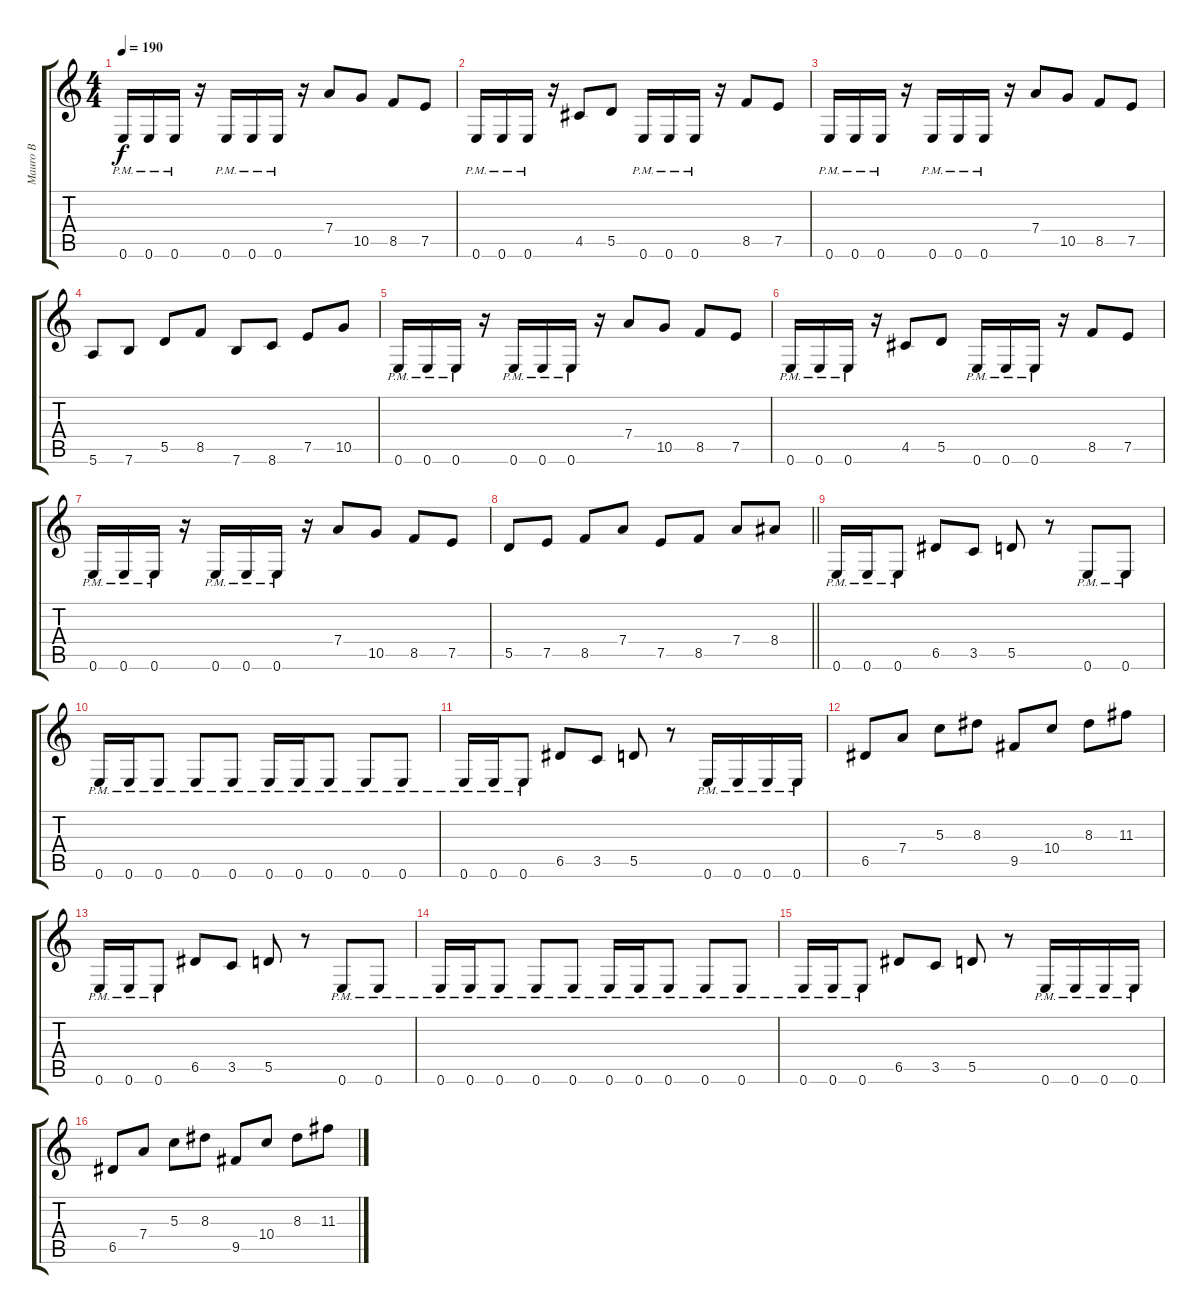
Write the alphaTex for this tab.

\track ("Mauro B" "Mauro B") {instrument overdrivenguitar}
\staff {score tabs}
\tuning (E4 B3 G3 D3 A2 E2) {hide}
\ts (4 4)
\tempo 190
\clef g2
\ks c
0.6{pm}.16{dy f} 0.6{pm}.16 0.6{pm}.16 r.16 0.6{pm}.16 0.6{pm}.16 0.6{pm}.16 r.16 7.4.8 10.5.8 8.5.8 7.5.8 |
0.6{pm}.16 0.6{pm}.16 0.6{pm}.16 r.16 4.5.8 5.5.8 0.6{pm}.16 0.6{pm}.16 0.6{pm}.16 r.16 8.5.8 7.5.8 |
0.6{pm}.16 0.6{pm}.16 0.6{pm}.16 r.16 0.6{pm}.16 0.6{pm}.16 0.6{pm}.16 r.16 7.4.8 10.5.8 8.5.8 7.5.8 |
5.6.8 7.6.8 5.5.8 8.5.8 7.6.8 8.6.8 7.5.8 10.5.8 |
0.6{pm}.16 0.6{pm}.16 0.6{pm}.16 r.16 0.6{pm}.16 0.6{pm}.16 0.6{pm}.16 r.16 7.4.8 10.5.8 8.5.8 7.5.8 |
0.6{pm}.16 0.6{pm}.16 0.6{pm}.16 r.16 4.5.8 5.5.8 0.6{pm}.16 0.6{pm}.16 0.6{pm}.16 r.16 8.5.8 7.5.8 |
0.6{pm}.16 0.6{pm}.16 0.6{pm}.16 r.16 0.6{pm}.16 0.6{pm}.16 0.6{pm}.16 r.16 7.4.8 10.5.8 8.5.8 7.5.8 |
\barLineRight lightlight
5.5.8 7.5.8 8.5.8 7.4.8 7.5.8 8.5.8 7.4.8 8.4.8 |
0.6{pm}.16 0.6{pm}.16 0.6{pm}.8 6.5.8 3.5.8 5.5.8 r.8 0.6{pm}.8 0.6{pm}.8 |
0.6{pm}.16 0.6{pm}.16 0.6{pm}.8 0.6{pm}.8 0.6{pm}.8 0.6{pm}.16 0.6{pm}.16 0.6{pm}.8 0.6{pm}.8 0.6{pm}.8 |
0.6{pm}.16 0.6{pm}.16 0.6{pm}.8 6.5.8 3.5.8 5.5.8 r.8 0.6{pm}.16 0.6{pm}.16 0.6{pm}.16 0.6{pm}.16 |
6.5.8 7.4.8 5.3.8 8.3.8 9.5.8 10.4.8 8.3.8 11.3.8 |
0.6{pm}.16 0.6{pm}.16 0.6{pm}.8 6.5.8 3.5.8 5.5.8 r.8 0.6{pm}.8 0.6{pm}.8 |
0.6{pm}.16 0.6{pm}.16 0.6{pm}.8 0.6{pm}.8 0.6{pm}.8 0.6{pm}.16 0.6{pm}.16 0.6{pm}.8 0.6{pm}.8 0.6{pm}.8 |
0.6{pm}.16 0.6{pm}.16 0.6{pm}.8 6.5.8 3.5.8 5.5.8 r.8 0.6{pm}.16 0.6{pm}.16 0.6{pm}.16 0.6{pm}.16 |
6.5.8 7.4.8 5.3.8 8.3.8 9.5.8 10.4.8 8.3.8 11.3.8
